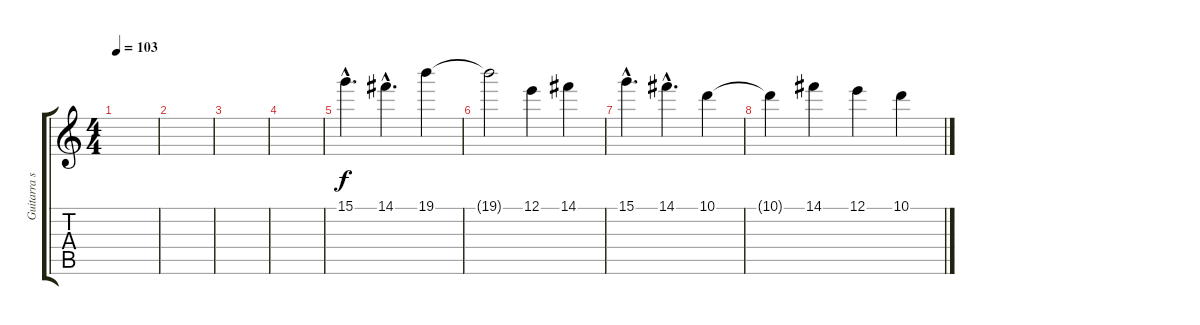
\track ("Guitarra solo" "Guitarra s") {instrument electricguitarclean}
\staff {score tabs}
\tuning (E4 B3 G3 D3 A2 E2) {hide}
\ts (4 4)
\tempo 103
\clef g2
\ks c
|
|
|
|
15.1{hac}.4{d} 14.1{hac}.4{d} 19.1.4 |
19.1{t}.2 12.1.4 14.1.4 |
15.1{hac}.4{d} 14.1{hac}.4{d} 10.1.4 |
10.1{t}.4 14.1.4 12.1.4 10.1.4
